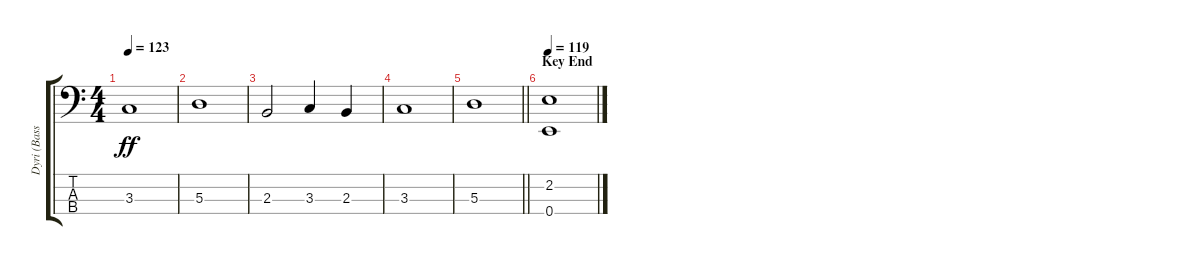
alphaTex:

\track ("Dyri (Bass)" "Dyri (Bass") {instrument electricbassfinger}
\staff {score tabs}
\tuning (G2 D2 A1 E1) {hide}
\ts (4 4)
\tempo 123
\clef f4
\ks c
3.3.1{dy ff} |
5.3.1 |
2.3.2 3.3.4 2.3.4 |
3.3.1 |
\barLineRight lightlight
5.3.1 |
\section ("" "Key End")
\tempo 119
(2.2 0.4).1
